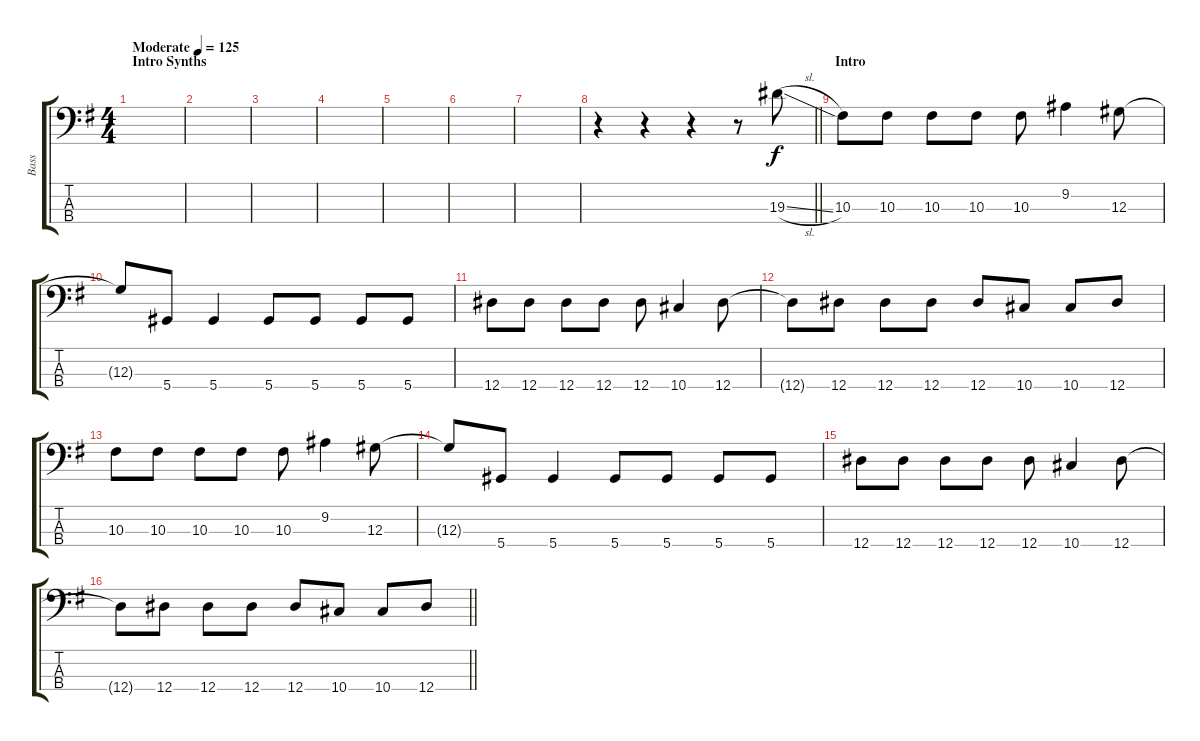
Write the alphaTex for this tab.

\track ("Bass" "Bass") {instrument electricbasspick}
\staff {score tabs}
\tuning (Gb2 Db2 Ab1 Eb1) {hide}
\ts (4 4)
\section ("" "Intro Synths")
\tempo (125 "Moderate")
\clef f4
\ks g
|
|
|
|
|
|
|
\barLineRight lightlight
r.4 r.4 r.4 r.8 19.3{sl}.8 |
\section ("" "Intro")
10.3.8 10.3.8 10.3.8 10.3.8 10.3.8 9.2.4 12.3.8 |
12.3{t}.8 5.4.8 5.4.4 5.4.8 5.4.8 5.4.8 5.4.8 |
12.4.8 12.4.8 12.4.8 12.4.8 12.4.8 10.4.4 12.4.8 |
12.4{t}.8 12.4.8 12.4.8 12.4.8 12.4.8 10.4.8 10.4.8 12.4.8 |
10.3.8 10.3.8 10.3.8 10.3.8 10.3.8 9.2.4 12.3.8 |
12.3{t}.8 5.4.8 5.4.4 5.4.8 5.4.8 5.4.8 5.4.8 |
12.4.8 12.4.8 12.4.8 12.4.8 12.4.8 10.4.4 12.4.8 |
\barLineRight lightlight
12.4{t}.8 12.4.8 12.4.8 12.4.8 12.4.8 10.4.8 10.4.8 12.4.8
